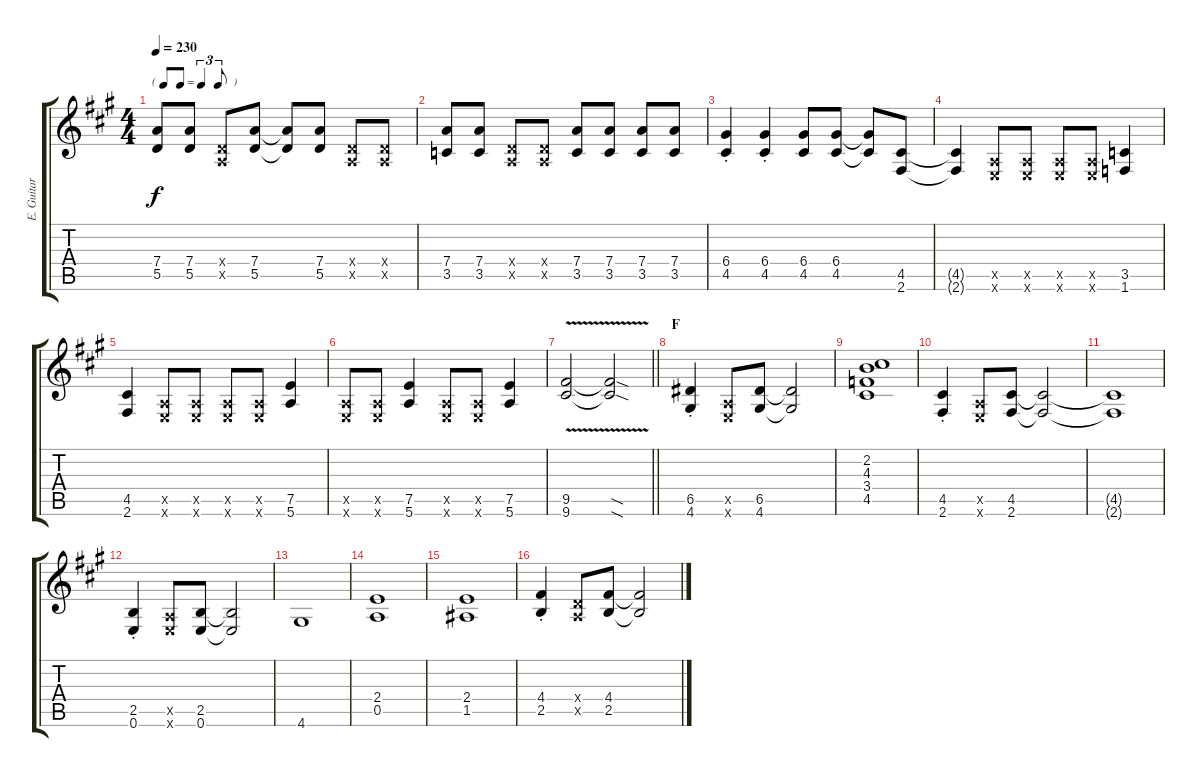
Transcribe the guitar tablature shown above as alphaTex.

\track ("E. Guitar II" "E. Guitar ") {instrument overdrivenguitar}
\staff {score tabs}
\tuning (E4 B3 G3 D3 A2 E2) {hide}
\ts (4 4)
\tf triplet8th
\tempo 230
\clef g2
\ks a
(7.4 5.5).8{dy f} (7.4 5.5).8 (0.4{x} 0.5{x}).8 (7.4 5.5).8 (7.4{t} 5.5{t}).8 (7.4 5.5).8 (0.4{x} 0.5{x}).8 (0.4{x} 0.5{x}).8 |
(7.4 3.5).8 (7.4 3.5).8 (0.4{x} 0.5{x}).8 (0.4{x} 0.5{x}).8 (7.4 3.5).8 (7.4 3.5).8 (7.4 3.5).8 (7.4 3.5).8 |
(6.4{st} 4.5{st}).4 (6.4{st} 4.5{st}).4 (6.4 4.5).8 (6.4 4.5).8 (6.4{t} 4.5{t}).8 (4.5 2.6).8 |
(4.5{t} 2.6{t}).4 (0.5{x} 0.6{x}).8 (0.5{x} 0.6{x}).8 (0.5{x} 0.6{x}).8 (0.5{x} 0.6{x}).8 (3.5 1.6).4 |
(4.5 2.6).4 (0.5{x} 0.6{x}).8 (0.5{x} 0.6{x}).8 (0.5{x} 0.6{x}).8 (0.5{x} 0.6{x}).8 (7.5 5.6).4 |
(0.5{x} 0.6{x}).8 (0.5{x} 0.6{x}).8 (7.5 5.6).4 (0.5{x} 0.6{x}).8 (0.5{x} 0.6{x}).8 (7.5 5.6).4 |
\barLineRight lightlight
(9.5{v} 9.6{v}).2 (9.5{sod t} 9.6{sod t}).2 |
\section ("" "F")
(6.5{st} 4.6{st}).4 (0.5{x} 0.6{x}).8 (6.5 4.6).8 (6.5{t} 4.6{t}).2 |
(2.2 4.3 3.4 4.5).1 |
(4.5{st} 2.6{st}).4 (0.5{x} 0.6{x}).8 (4.5 2.6).8 (4.5{t} 2.6{t}).2 |
(4.5{t} 2.6{t}).1 |
(2.5{st} 0.6{st}).4 (0.5{x} 0.6{x}).8 (2.5 0.6).8 (2.5{t} 0.6{t}).2 |
4.6.1 |
(2.4 0.5).1 |
(2.4 1.5).1 |
(4.4{st} 2.5{st}).4 (0.4{x} 0.5{x}).8 (4.4 2.5).8 (4.4{t} 2.5{t}).2
